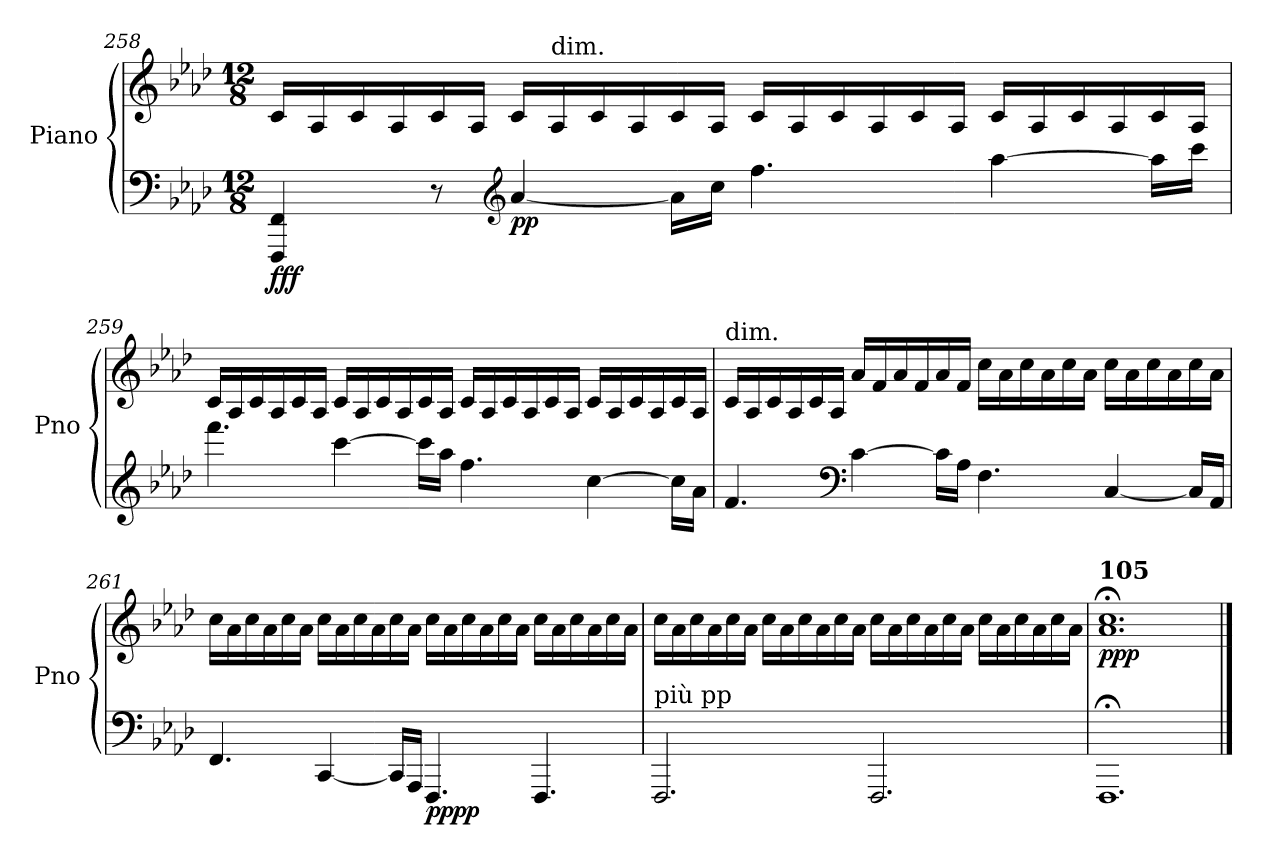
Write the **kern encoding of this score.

**kern	**kern	**dynam
*part1	*part1	*part1
*staff2	*staff1	*staff1/2
*I"Piano	*	*
*I'Pno	*	*
!!LO:LB:g=z
*clefF4	*clefG2	*
*k[b-e-a-d-]	*k[b-e-a-d-]	*
*A-:	*A-:	*
*M12/8	*M12/8	*
=258	=258	=258
!	!	!LO:DY:b=2
!	!	!LO:DY:n=1:b
4FFF/ 4FF/	16c/LL	ff f
.	16A-/	.
.	16c/	.
.	16A-/	.
8r	16c/	.
.	16A-/JJ	.
*clefG2	*	*
!	!	!LO:DY:n=2:b=2
!	!	!LO:DY:n=3:b
[4a-/	16c/LL	p p
!	!LO:TX:a:t=dim.	!
.	16A-/	.
.	16c/	.
.	16A-/	.
16a-\LL]	16c/	.
16cc\JJ	16A-/JJ	.
4.ff\	16c/LL	.
.	16A-/	.
.	16c/	.
.	16A-/	.
.	16c/	.
.	16A-/JJ	.
[4aa-\	16c/LL	.
.	16A-/	.
.	16c/	.
.	16A-/	.
16aa-\LL]	16c/	.
16ccc\JJ	16A-/JJ	.
!!LO:PB:g=z
=259	=259	=259
4.fff\	16c/LL	.
.	16A-/	.
.	16c/	.
.	16A-/	.
.	16c/	.
.	16A-/JJ	.
[4ccc\	16c/LL	.
.	16A-/	.
.	16c/	.
.	16A-/	.
16ccc\LL]	16c/	.
16aa-\JJ	16A-/JJ	.
4.ff\	16c/LL	.
.	16A-/	.
.	16c/	.
.	16A-/	.
.	16c/	.
.	16A-/JJ	.
[4cc\	16c/LL	.
.	16A-/	.
.	16c/	.
.	16A-/	.
16cc\LL]	16c/	.
16a-\JJ	16A-/JJ	.
!!LO:LB:g=z
=260	=260	=260
!	!LO:TX:a:t=dim.	!
4.f/	16c/LL	.
.	16A-/	.
.	16c/	.
.	16A-/	.
.	16c/	.
.	16A-/JJ	.
*clefF4	*	*
[4c\	16a-/LL	.
.	16f/	.
.	16a-/	.
.	16f/	.
16c\LL]	16a-/	.
16A-\JJ	16f/JJ	.
4.F\	16cc\LL	.
.	16a-\	.
.	16cc\	.
.	16a-\	.
.	16cc\	.
.	16a-\JJ	.
[4C/	16cc\LL	.
.	16a-\	.
.	16cc\	.
.	16a-\	.
16C/LL]	16cc\	.
16AA-/JJ	16a-\JJ	.
!!LO:LB:g=z
=261	=261	=261
4.FF/	16cc\LL	.
.	16a-\	.
.	16cc\	.
.	16a-\	.
.	16cc\	.
.	16a-\JJ	.
[4CC/	16cc\LL	.
.	16a-\	.
.	16cc\	.
.	16a-\	.
16CC/LL]	16cc\	.
16AAA-/JJ	16a-\JJ	.
!	!	!LO:DY:b=2
!	!	!LO:DY:n=1:b
4.FFF/	16cc\LL	pp pp
.	16a-\	.
.	16cc\	.
.	16a-\	.
.	16cc\	.
.	16a-\JJ	.
4.FFF/	16cc\LL	.
.	16a-\	.
.	16cc\	.
.	16a-\	.
.	16cc\	.
.	16a-\JJ	.
!!LO:LB:g=z
=262	=262	=262
!LO:TX:a:t=più pp	!	!
2.FFF/	16cc\LL	.
.	16a-\	.
.	16cc\	.
.	16a-\	.
.	16cc\	.
.	16a-\JJ	.
.	16cc\LL	.
.	16a-\	.
.	16cc\	.
.	16a-\	.
.	16cc\	.
.	16a-\JJ	.
2.FFF/	16cc\LL	.
.	16a-\	.
.	16cc\	.
.	16a-\	.
.	16cc\	.
.	16a-\JJ	.
.	16cc\LL	.
.	16a-\	.
.	16cc\	.
.	16a-\	.
.	16cc\	.
.	16a-\JJ	.
=263	=263	=263
!	!LO:TX:a:B:t=105	!
!	!	!LO:DY:b
1.FFF;<	1.a-;< 1.cc;<	ppp
==	==	==
*-	*-	*-
